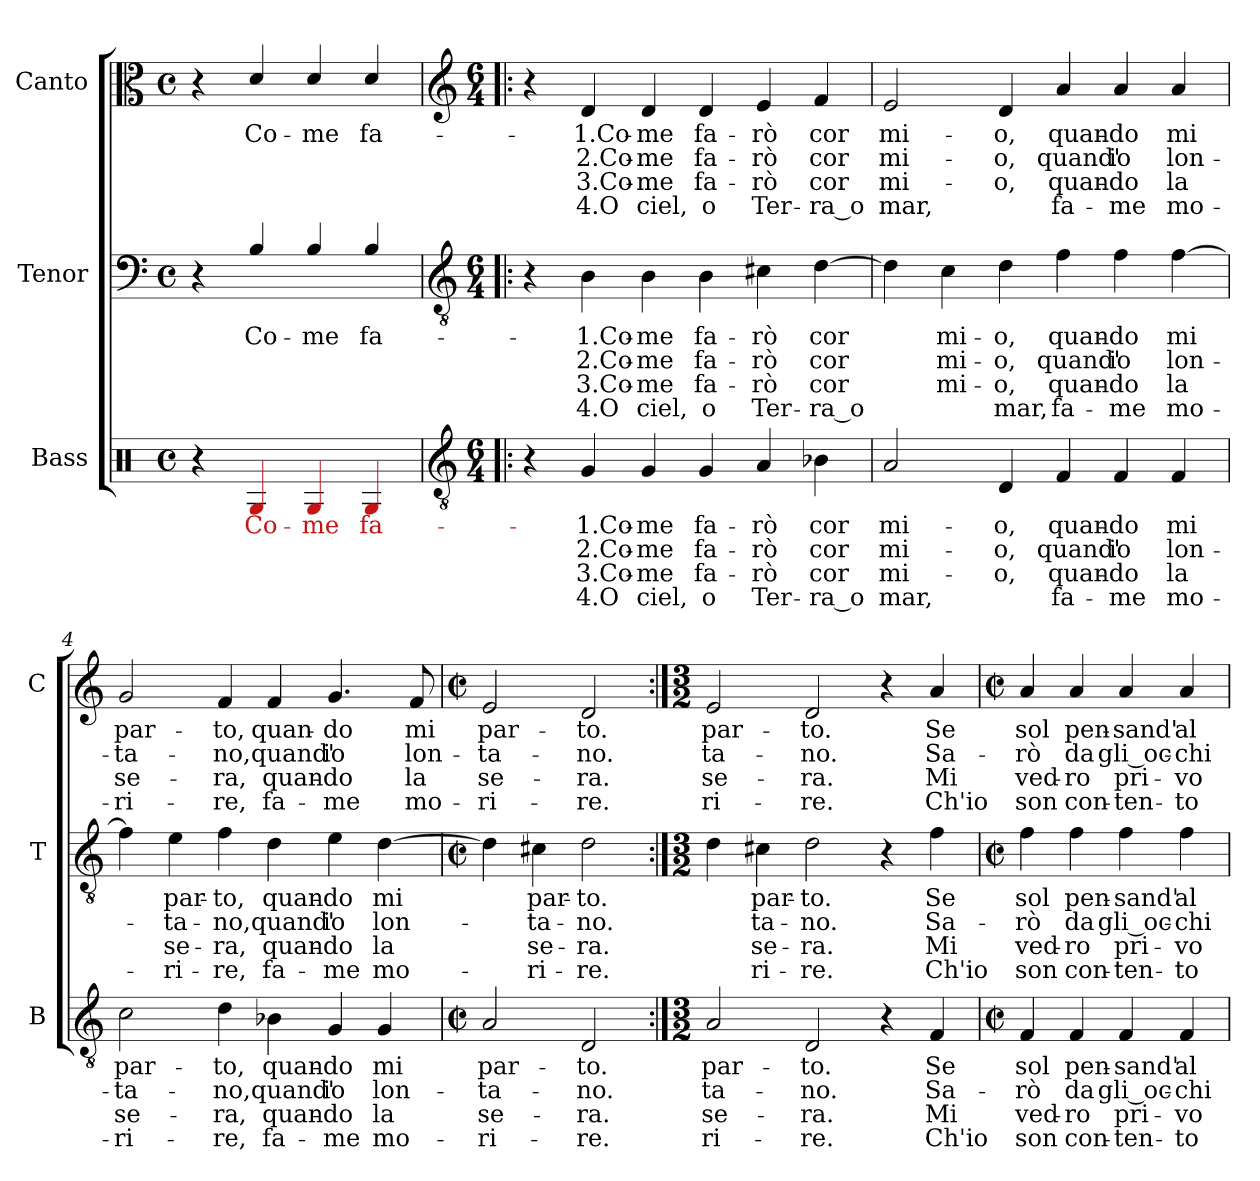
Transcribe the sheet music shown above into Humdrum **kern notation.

**kern	**text	**text	**text	**text	**kern	**text	**text	**text	**text	**kern	**text	**text	**text	**text
*part3	*part3	*part3	*part3	*part3	*part2	*part2	*part2	*part2	*part2	*part1	*part1	*part1	*part1	*part1
*staff3	*staff3	*staff3	*staff3	*staff3	*staff2	*staff2	*staff2	*staff2	*staff2	*staff1	*staff1	*staff1	*staff1	*staff1
*I"Bass	*	*	*	*	*I"Tenor	*	*	*	*	*I"Canto	*	*	*	*
*I'B	*	*	*	*	*I'T	*	*	*	*	*I'C	*	*	*	*
*clefX	*	*	*	*	*clefF4	*	*	*	*	*clefC3	*	*	*	*
*k[]	*	*	*	*	*k[]	*	*	*	*	*k[]	*	*	*	*
*C:	*	*	*	*	*C:	*	*	*	*	*C:	*	*	*	*
*M4/4	*	*	*	*	*M4/4	*	*	*	*	*M4/4	*	*	*	*
*met(c)	*	*	*	*	*met(c)	*	*	*	*	*met(c)	*	*	*	*
=1	=1	=1	=1	=1	=1	=1	=1	=1	=1	=1	=1	=1	=1	=1
4r	.	.	.	.	4r	.	.	.	.	4r	.	.	.	.
!LO:N:head=solid	!	!	!	!	!LO:N:head=solid	!	!	!	!	!LO:N:head=solid	!	!	!	!
4G/	Co-	.	.	.	4B/	Co-	.	.	.	4d/	Co-	.	.	.
!LO:N:head=solid	!	!	!	!	!LO:N:head=solid	!	!	!	!	!LO:N:head=solid	!	!	!	!
4G/	-me	.	.	.	4B/	-me	.	.	.	4d/	-me	.	.	.
!LO:N:head=solid	!	!	!	!	!LO:N:head=solid	!	!	!	!	!LO:N:head=solid	!	!	!	!
4G/	fa-	.	.	.	4B/	fa-	.	.	.	4d/	fa-	.	.	.
=2!|:	=2!|:	=2!|:	=2!|:	=2!|:	=2!|:	=2!|:	=2!|:	=2!|:	=2!|:	=2!|:	=2!|:	=2!|:	=2!|:	=2!|:
*clefGv2	*	*	*	*	*clefGv2	*	*	*	*	*clefG2	*	*	*	*
*M6/4	*	*	*	*	*M6/4	*	*	*	*	*M6/4	*	*	*	*
4r	.	.	.	.	4r	.	.	.	.	4r	.	.	.	.
4G/	-1.Co-	2.Co-	3.Co-	4.O	4B\	-1.Co-	2.Co-	3.Co-	4.O	4d/	-1.Co-	2.Co-	3.Co-	4.O
4G/	-me	-me	-me	ciel,	4B\	-me	-me	-me	ciel,	4d/	-me	-me	-me	ciel,
4G/	fa-	fa-	fa-	o	4B\	fa-	fa-	fa-	o	4d/	fa-	fa-	fa-	o
4A/	-rò	-rò	-rò	Ter-	4c#X\	-rò	-rò	-rò	Ter-	4e/	-rò	-rò	-rò	Ter-
4B-X\	cor	cor	cor	-ra_o	[4d\	cor	cor	cor	-ra_o	4f/	cor	cor	cor	-ra_o
=3	=3	=3	=3	=3	=3	=3	=3	=3	=3	=3	=3	=3	=3	=3
2A/	mi-	mi-	mi-	mar,	4d\]	.	.	.	.	2e/	mi-	mi-	mi-	mar,
.	.	.	.	.	4c\	mi-	mi-	mi-	.	.	.	.	.	.
4D/	-o,	-o,	-o,	.	4d\	-o,	-o,	-o,	mar,	4d/	-o,	-o,	-o,	.
4F/	quan-	quand'	quan-	fa-	4f\	quan-	quand'	quan-	fa-	4a/	quan-	quand'	quan-	fa-
4F/	-do	io	-do	-me	4f\	-do	io	-do	-me	4a/	-do	io	-do	-me
4F/	mi	lon-	la	mo-	[4f\	mi	lon-	la	mo-	4a/	mi	lon-	la	mo-
!!LO:LB:g=z
=4	=4	=4	=4	=4	=4	=4	=4	=4	=4	=4	=4	=4	=4	=4
2c\	par-	-ta-	se-	-ri-	4f\]	.	.	.	.	2g/	par-	-ta-	se-	-ri-
.	.	.	.	.	4e\	par-	-ta-	se-	-ri-	.	.	.	.	.
4d\	-to,	-no,	-ra,	-re,	4f\	-to,	-no,	-ra,	-re,	4f/	-to,	-no,	-ra,	-re,
4B-X\	quan-	quand'	quan-	fa-	4d\	quan-	quand'	quan-	fa-	4f/	quan-	quand'	quan-	fa-
4G/	-do	io	-do	-me	4e\	-do	io	-do	-me	4.g/	-do	io	-do	-me
4G/	mi	lon-	la	mo-	[4d\	mi	lon-	la	mo-	.	.	.	.	.
.	.	.	.	.	.	.	.	.	.	8f/	mi	lon-	la	mo-
=5	=5	=5	=5	=5	=5	=5	=5	=5	=5	=5	=5	=5	=5	=5
*M2/2	*	*	*	*	*M2/2	*	*	*	*	*M2/2	*	*	*	*
*met(c|)	*	*	*	*	*met(c|)	*	*	*	*	*met(c|)	*	*	*	*
2A/	par-	-ta-	se-	-ri-	4d\]	.	.	.	.	2e/	par-	-ta-	se-	-ri-
.	.	.	.	.	4c#X\	par-	-ta-	se-	-ri-	.	.	.	.	.
2D/	-to.	-no.	-ra.	-re.	2d\	-to.	-no.	-ra.	-re.	2d/	-to.	-no.	-ra.	-re.
=6:|!	=6:|!	=6:|!	=6:|!	=6:|!	=6:|!	=6:|!	=6:|!	=6:|!	=6:|!	=6:|!	=6:|!	=6:|!	=6:|!	=6:|!
*M3/2	*	*	*	*	*M3/2	*	*	*	*	*M3/2	*	*	*	*
2A/	par-	ta-	se-	ri-	4d\	.	.	.	.	2e/	par-	ta-	se-	ri-
.	.	.	.	.	4c#X\	par-	ta-	se-	ri-	.	.	.	.	.
2D/	-to.	-no.	-ra.	-re.	2d\	-to.	-no.	-ra.	-re.	2d/	-to.	-no.	-ra.	-re.
4r	.	.	.	.	4r	.	.	.	.	4r	.	.	.	.
4F/	Se	Sa-	Mi	Ch'io	4f\	Se	Sa-	Mi	Ch'io	4a/	Se	Sa-	Mi	Ch'io
!!LO:PB:g=z
=7	=7	=7	=7	=7	=7	=7	=7	=7	=7	=7	=7	=7	=7	=7
*M2/2	*	*	*	*	*M2/2	*	*	*	*	*M2/2	*	*	*	*
*met(c|)	*	*	*	*	*met(c|)	*	*	*	*	*met(c|)	*	*	*	*
4F/	sol	-rò	ved-	son	4f\	sol	-rò	ved-	son	4a/	sol	-rò	ved-	son
4F/	pen-	da	-ro	con-	4f\	pen-	da	-ro	con-	4a/	pen-	da	-ro	con-
4F/	-sand'	gli_oc-	pri-	-ten-	4f\	-sand'	gli_oc-	pri-	-ten-	4a/	-sand'	gli_oc-	pri-	-ten-
4F/	al-	-chi	-vo	-to	4f\	al-	-chi	-vo	-to	4a/	al-	-chi	-vo	-to
=	=	=	=	=	=	=	=	=	=	=	=	=	=	=
*-	*-	*-	*-	*-	*-	*-	*-	*-	*-	*-	*-	*-	*-	*-
